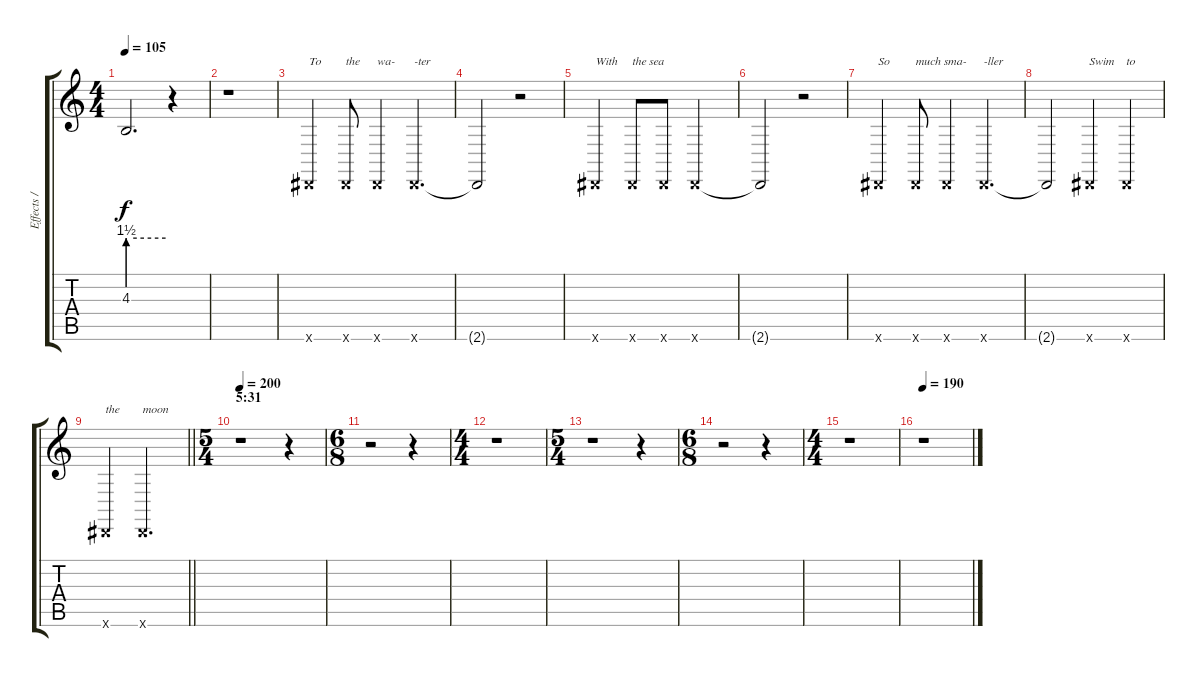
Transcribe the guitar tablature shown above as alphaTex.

\track ("Effects / Vocals / Add'l Guitar" "Effects / ") {instrument pad3polysynth}
\staff {score tabs}
\tuning (Db4 Ab3 E3 B2 Gb2 Db2) {hide}
\ts (4 4)
\tempo 105
\clef g2
\ks c
4.3{be (hold 0 6 60 6) t}.2{d dy f} r.4 |
r.1 |
2.6{x}.4{txt "To"} 2.6{x}.8{txt "the"} 2.6{x}.4{txt "wa-"} 2.6{x}.4{d txt "-ter"} |
2.6{t}.2 r.2 |
2.6{x}.4{txt "With"} 2.6{x}.8{txt "the sea"} 2.6{x}.8 2.6{x}.2 |
2.6{t}.2 r.2 |
2.6{x}.4{txt "So"} 2.6{x}.8{txt "much sma-"} 2.6{x}.4 2.6{x}.4{d txt "-ller"} |
2.6{t}.2 2.6{x}.4{txt "Swim"} 2.6{x}.4{txt "to"} |
\barLineRight lightlight
2.6{x}.4{txt "the"} 2.6{x}.2{d txt "moon"} |
\ts (5 4)
\section ("" "5:31")
\tempo 200
r.1 r.4 |
\ts (6 8)
r.2 r.4 |
\ts (4 4)
r.1 |
\ts (5 4)
r.1 r.4 |
\ts (6 8)
r.2 r.4 |
\ts (4 4)
r.1 |
\tempo 190
r.1
